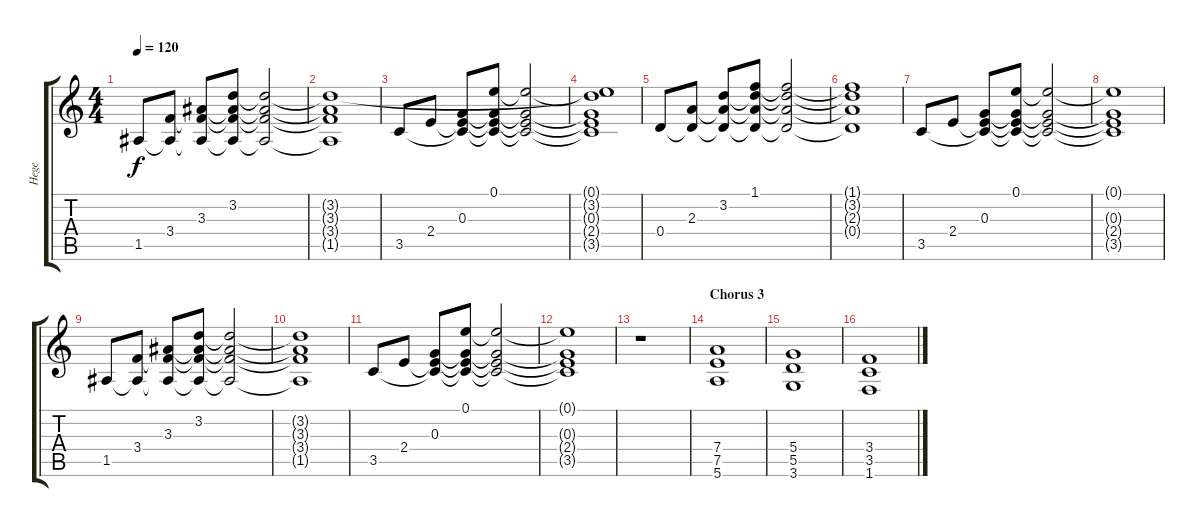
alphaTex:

\track ("Hege" "Hege") {instrument distortionguitar}
\staff {score tabs}
\tuning (E4 B3 G3 D3 A2 E2) {hide}
\ts (4 4)
\tempo 120
\clef g2
\ks c
1.5.8{dy f instrument acousticguitarsteel} (3.4 1.5{t}).8 (3.3 3.4{t} 1.5{t}).8 (3.2 3.3{t} 3.4{t} 1.5{t}).8 (3.2{t} 3.3{t} 3.4{t} 1.5{t}).2 |
(3.2{t} 3.3{t} 3.4{t} 1.5{t}).1 |
3.5.8{instrument acousticguitarsteel} 2.4.8 (0.3 2.4{t} 3.5{t}).8 (0.1 0.3{t} 2.4{t} 3.5{t}).8 (0.1{t} 0.3{t} 2.4{t} 3.5{t}).2 |
(0.1{t} 3.2{t} 0.3{t} 2.4{t} 3.5{t}).1 |
0.4.8{volume 14 instrument acousticguitarsteel} (2.3 0.4{t}).8 (3.2 2.3{t} 0.4{t}).8 (1.1 3.2{t} 2.3{t} 0.4{t}).8 (1.1{t} 3.2{t} 2.3{t} 0.4{t}).2 |
(1.1{t} 3.2{t} 2.3{t} 0.4{t}).1 |
3.5.8{instrument acousticguitarsteel} 2.4.8 (0.3 2.4{t} 3.5{t}).8 (0.1 0.3{t} 2.4{t} 3.5{t}).8 (0.1{t} 0.3{t} 2.4{t} 3.5{t}).2 |
(0.1{t} 0.3{t} 2.4{t} 3.5{t}).1 |
1.5.8{instrument acousticguitarsteel} (3.4 1.5{t}).8 (3.3 3.4{t} 1.5{t}).8 (3.2 3.3{t} 3.4{t} 1.5{t}).8 (3.2{t} 3.3{t} 3.4{t} 1.5{t}).2 |
(3.2{t} 3.3{t} 3.4{t} 1.5{t}).1 |
3.5.8{instrument acousticguitarsteel} 2.4.8 (0.3 2.4{t} 3.5{t}).8 (0.1 0.3{t} 2.4{t} 3.5{t}).8 (0.1{t} 0.3{t} 2.4{t} 3.5{t}).2 |
(0.1{t} 0.3{t} 2.4{t} 3.5{t}).1 |
r.1 |
\section ("" "Chorus 3")
(7.4 7.5 5.6).1{instrument distortionguitar} |
(5.4 5.5 3.6).1 |
(3.4 3.5 1.6).1
